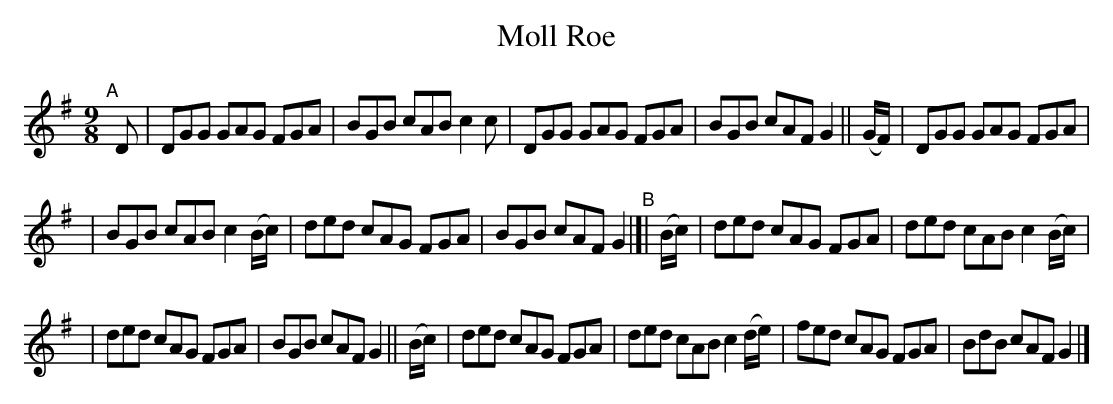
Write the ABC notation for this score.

X:1
T: Moll Roe
M: 9/8
L: 1/8
K: G
"^A"[|] D | DGG GAG FGA | BGB cAB c2c | DGG GAG FGA | BGB cAF G2 || (G/F/) | DGG GAG FGA |
| BGB cAB c2(B/c/) | ded cAG FGA | BGB cAF G2 "^B"|[| (B/c/) | ded cAG FGA | ded cAB c2(B/c/) |
| ded cAG FGA | BGB cAF G2 || (B/c/) | ded cAG FGA | ded cAB c2(d/e/) | fed cAG FGA | BdB cAF G2 |]
